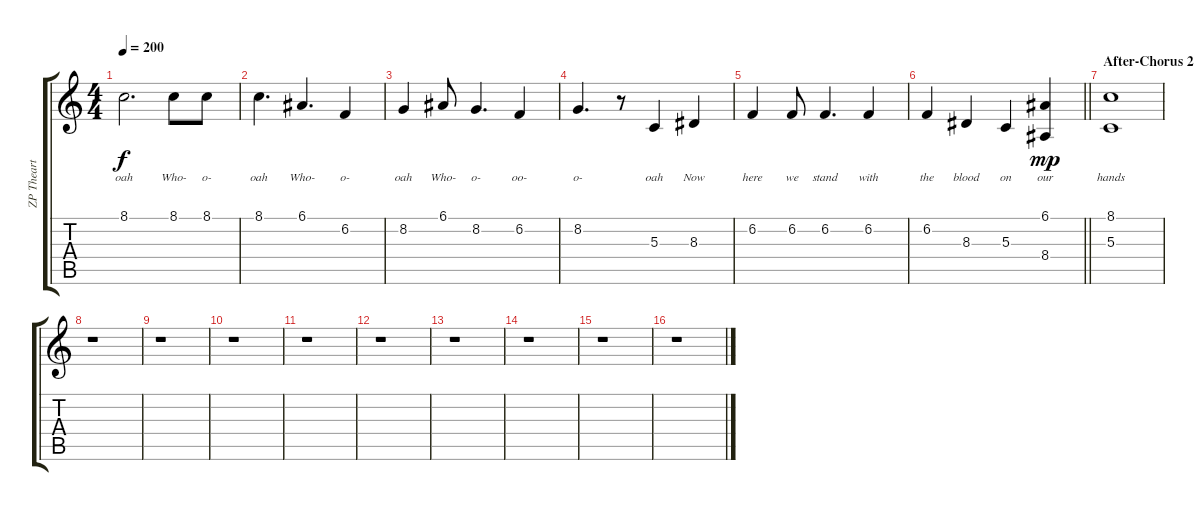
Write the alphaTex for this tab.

\track ("ZP Theart (Vocals)" "ZP Theart ") {instrument lead2sawtooth}
\staff {score tabs}
\tuning (E4 B3 G3 D3 A2 E2) {hide}
\ts (4 4)
\tempo 200
\clef g2
\ks aminor
8.1.2{d lyrics (0 "oah") lyrics (1 "") lyrics (2 "") lyrics (3 "") lyrics (4 "") dy f} 8.1.8{lyrics (0 "Who-") lyrics (1 "") lyrics (2 "") lyrics (3 "") lyrics (4 "")} 8.1.8{lyrics (0 "o-") lyrics (1 "") lyrics (2 "") lyrics (3 "") lyrics (4 "")} |
8.1.4{d lyrics (0 "oah") lyrics (1 "") lyrics (2 "") lyrics (3 "") lyrics (4 "")} 6.1.4{d lyrics (0 "Who-") lyrics (1 "") lyrics (2 "") lyrics (3 "") lyrics (4 "")} 6.2.4{lyrics (0 "o-") lyrics (1 "") lyrics (2 "") lyrics (3 "") lyrics (4 "")} |
8.2.4{lyrics (0 "oah") lyrics (1 "") lyrics (2 "") lyrics (3 "") lyrics (4 "")} 6.1.8{lyrics (0 "Who-") lyrics (1 "") lyrics (2 "") lyrics (3 "") lyrics (4 "")} 8.2.4{d lyrics (0 "o-") lyrics (1 "") lyrics (2 "") lyrics (3 "") lyrics (4 "")} 6.2.4{lyrics (0 "oo-") lyrics (1 "") lyrics (2 "") lyrics (3 "") lyrics (4 "")} |
8.2.4{d lyrics (0 "o-") lyrics (1 "") lyrics (2 "") lyrics (3 "") lyrics (4 "")} r.8 5.3.4{lyrics (0 "oah") lyrics (1 "") lyrics (2 "") lyrics (3 "") lyrics (4 "")} 8.3.4{lyrics (0 "Now") lyrics (1 "") lyrics (2 "") lyrics (3 "") lyrics (4 "")} |
6.2.4{lyrics (0 "here") lyrics (1 "") lyrics (2 "") lyrics (3 "") lyrics (4 "")} 6.2.8{lyrics (0 "we") lyrics (1 "") lyrics (2 "") lyrics (3 "") lyrics (4 "")} 6.2.4{d lyrics (0 "stand") lyrics (1 "") lyrics (2 "") lyrics (3 "") lyrics (4 "")} 6.2.4{lyrics (0 "with") lyrics (1 "") lyrics (2 "") lyrics (3 "") lyrics (4 "")} |
\barLineRight lightlight
6.2.4{lyrics (0 "the") lyrics (1 "") lyrics (2 "") lyrics (3 "") lyrics (4 "")} 8.3.4{lyrics (0 "blood") lyrics (1 "") lyrics (2 "") lyrics (3 "") lyrics (4 "")} 5.3.4{lyrics (0 "on") lyrics (1 "") lyrics (2 "") lyrics (3 "") lyrics (4 "")} (6.1 8.4).4{lyrics (0 "our") lyrics (1 "") lyrics (2 "") lyrics (3 "") lyrics (4 "") dy mp} |
\section ("" "After-Chorus 2")
(8.1 5.3).1{lyrics (0 "hands") lyrics (1 "") lyrics (2 "") lyrics (3 "") lyrics (4 "")} |
r.1 |
r.1 |
r.1 |
r.1 |
r.1 |
r.1 |
r.1 |
r.1 |
r.1
